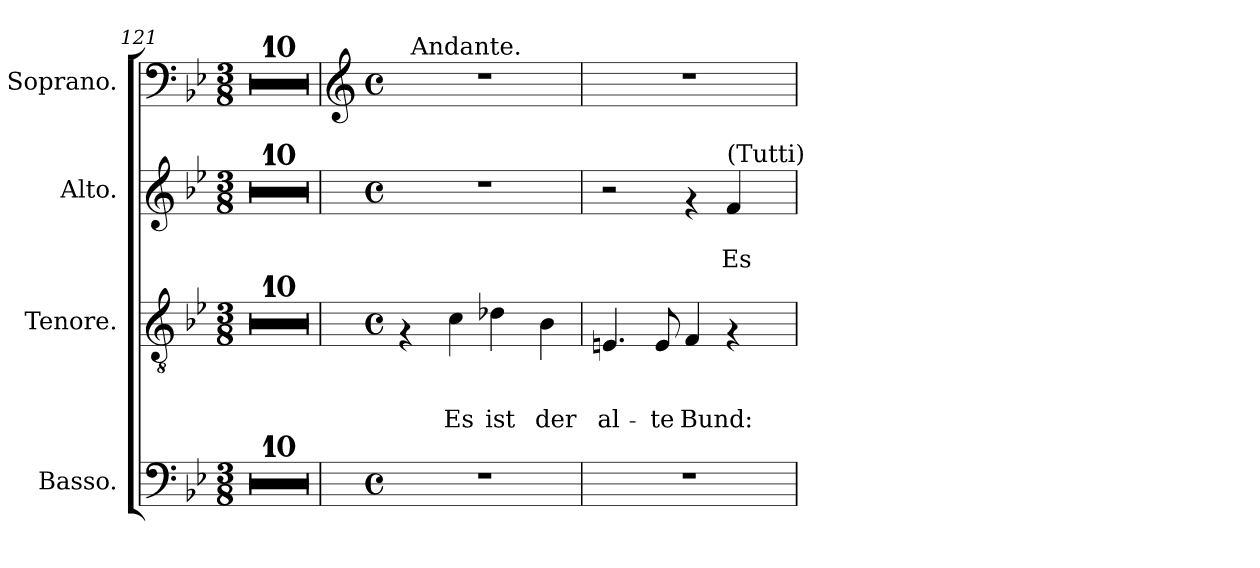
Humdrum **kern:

**kern	**kern	**text	**text	**text	**kern	**text	**text	**kern
*part4	*part3	*part3	*part3	*part3	*part2	*part2	*part2	*part1
*staff4	*staff3	*staff3	*staff3	*staff3	*staff2	*staff2	*staff2	*staff1
*I"Basso.	*I"Tenore.	*	*	*	*I"Alto.	*	*	*I"Soprano.
*I'Basso.	*I'Tenore.	*	*	*	*I'Alto.	*	*	*I'Soprano.
*clefF4	*clefGv2	*	*	*	*clefG2	*	*	*clefF4
*k[b-e-]	*k[b-e-]	*	*	*	*k[b-e-]	*	*	*k[b-e-]
*B-:	*B-:	*	*	*	*B-:	*	*	*B-:
*M3/8	*M3/8	*	*	*	*M3/8	*	*	*M3/8
=121	=121	=121	=121	=121	=121	=121	=121	=121
4.r	4.r	.	.	.	4.r	.	.	4.r
=122	=122	=122	=122	=122	=122	=122	=122	=122
4.r	4.r	.	.	.	4.r	.	.	4.r
=123	=123	=123	=123	=123	=123	=123	=123	=123
4.r	4.r	.	.	.	4.r	.	.	4.r
=124	=124	=124	=124	=124	=124	=124	=124	=124
4.r	4.r	.	.	.	4.r	.	.	4.r
=125	=125	=125	=125	=125	=125	=125	=125	=125
4.r	4.r	.	.	.	4.r	.	.	4.r
=126	=126	=126	=126	=126	=126	=126	=126	=126
4.r	4.r	.	.	.	4.r	.	.	4.r
=127	=127	=127	=127	=127	=127	=127	=127	=127
4.r	4.r	.	.	.	4.r	.	.	4.r
=128	=128	=128	=128	=128	=128	=128	=128	=128
4.r	4.r	.	.	.	4.r	.	.	4.r
=129	=129	=129	=129	=129	=129	=129	=129	=129
4.r	4.r	.	.	.	4.r	.	.	4.r
=130	=130	=130	=130	=130	=130	=130	=130	=130
4.r	4.r	.	.	.	4.r	.	.	4.r
=131	=131	=131	=131	=131	=131	=131	=131	=131
*	*	*	*	*	*	*	*	*clefG2
*M4/4	*M4/4	*	*	*	*M4/4	*	*	*M4/4
*met(c)	*met(c)	*	*	*	*met(c)	*	*	*met(c)
*	*	*	*	*	*	*	*	*^
1r	4rF	.	.	.	1r	.	.	1r	32ryy
!	!	!	!	!	!	!	!	!	!LO:TX:a:t=Andante.
.	.	.	.	.	.	.	.	.	2ryy
!	!	!	!	!LO:LY:b	!	!	!	!	!
.	4c\	.	.	Es	.	.	.	.	.
!	!	!	!	!LO:LY:b	!	!	!	!	!
.	4d-X\	.	.	ist	.	.	.	.	.
.	.	.	.	.	.	.	.	.	4...ryy
!	!	!	!	!LO:LY:b	!	!	!	!	!
.	4B-\	.	.	der	.	.	.	.	.
=132	=132	=132	=132	=132	=132	=132	=132	=132	=132
!	!	!	!	!LO:LY:b	!	!	!	!	!
*	*	*	*	*	*	*	*	*v	*v
1r	4.En/	.	.	al-	2r	.	.	1r
!	!	!	!	!LO:LY:b	!	!	!	!
.	8E/	.	.	-te	.	.	.	.
!	!	!	!	!LO:LY:b	!	!	!	!
.	4F/	.	.	Bund:	4rf	.	.	.
!	!	!	!	!	!LO:TX:a:t=(Tutti)	!	!	!
!	!	!	!	!	!	!	!LO:LY:b	!
.	4rF	.	.	.	4f/	.	Es	.
=	=	=	=	=	=	=	=	=
*-	*-	*-	*-	*-	*-	*-	*-	*-
